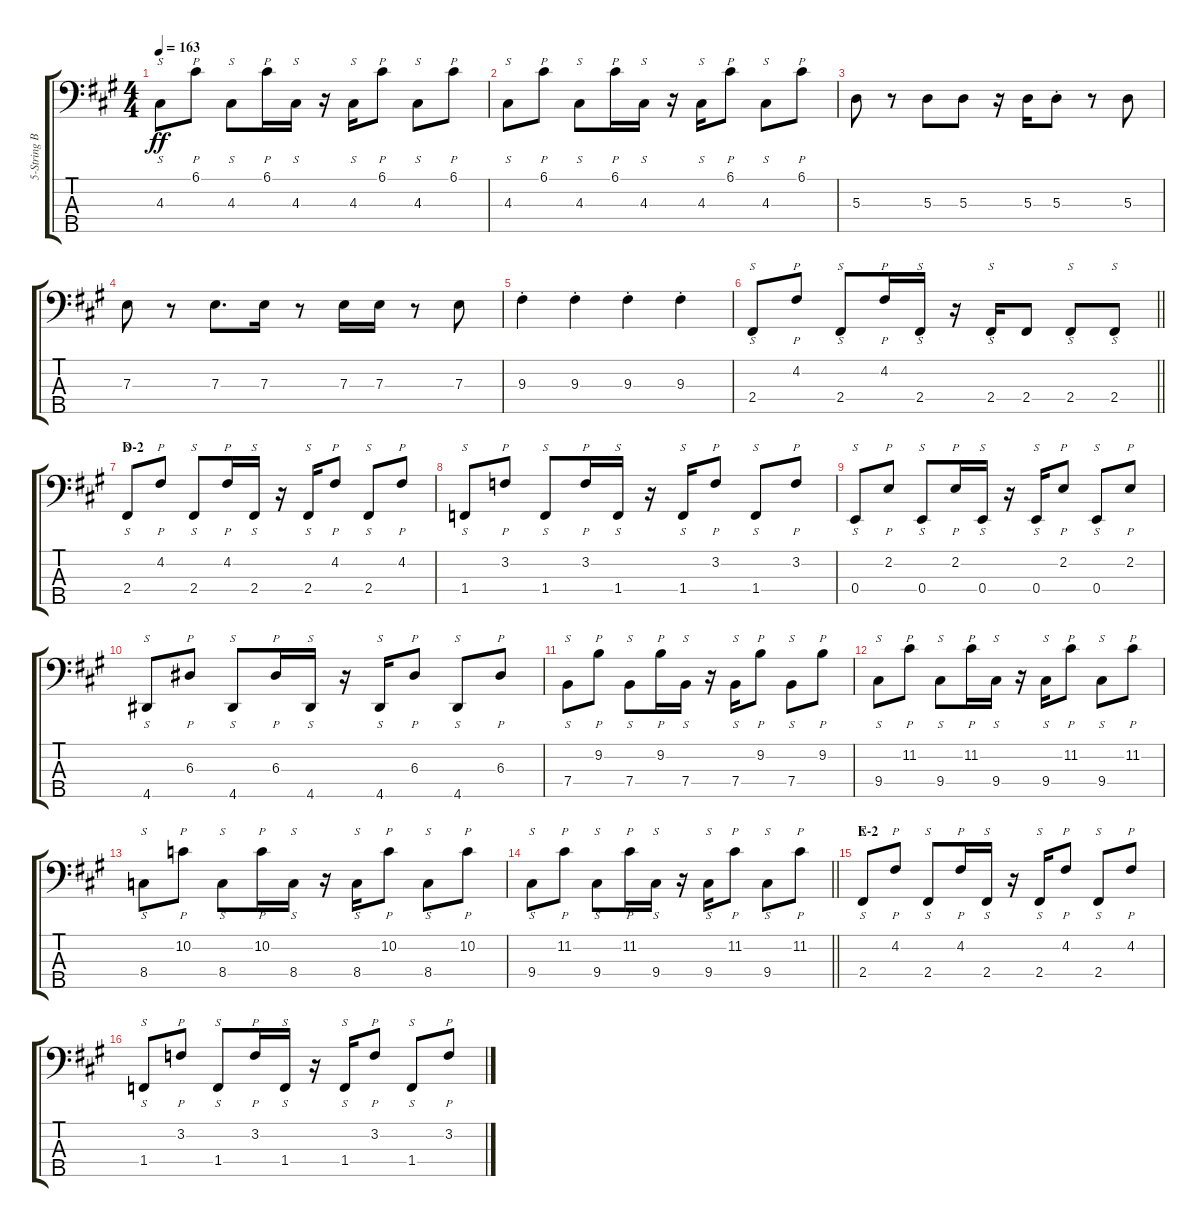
\track ("5-String Bass" "5-String B") {instrument slapbass1}
\staff {score tabs}
\tuning (G2 D2 A1 E1 B0) {hide}
\ts (4 4)
\tempo 163
\clef f4
\ks a
4.3.8{s dy ff} 6.1.8{p} 4.3.8{s} 6.1.16{p} 4.3.16{s} r.16 4.3.16{s} 6.1.8{p} 4.3.8{s} 6.1.8{p} |
4.3.8{s} 6.1.8{p} 4.3.8{s} 6.1.16{p} 4.3.16{s} r.16 4.3.16{s} 6.1.8{p} 4.3.8{s} 6.1.8{p} |
5.3.8 r.8 5.3.8 5.3.8 r.16 5.3.16 5.3{st}.8 r.8 5.3.8 |
7.3.8 r.8 7.3.8{d} 7.3.16 r.8 7.3.16 7.3.16 r.8 7.3.8 |
9.3{st}.4 9.3{st}.4 9.3{st}.4 9.3{st}.4 |
\barLineRight lightlight
2.4.8{s} 4.2.8{p} 2.4.8{s} 4.2.16{p} 2.4.16{s} r.16 2.4.16{s} 2.4.8 2.4.8{s} 2.4.8{s} |
\section ("" "D-2")
2.4.8{s} 4.2.8{p} 2.4.8{s} 4.2.16{p} 2.4.16{s} r.16 2.4.16{s} 4.2.8{p} 2.4.8{s} 4.2.8{p} |
1.4.8{s} 3.2.8{p} 1.4.8{s} 3.2.16{p} 1.4.16{s} r.16 1.4.16{s} 3.2.8{p} 1.4.8{s} 3.2.8{p} |
0.4.8{s} 2.2.8{p} 0.4.8{s} 2.2.16{p} 0.4.16{s} r.16 0.4.16{s} 2.2.8{p} 0.4.8{s} 2.2.8{p} |
4.5.8{s} 6.3.8{p} 4.5.8{s} 6.3.16{p} 4.5.16{s} r.16 4.5.16{s} 6.3.8{p} 4.5.8{s} 6.3.8{p} |
7.4.8{s} 9.2.8{p} 7.4.8{s} 9.2.16{p} 7.4.16{s} r.16 7.4.16{s} 9.2.8{p} 7.4.8{s} 9.2.8{p} |
9.4.8{s} 11.2.8{p} 9.4.8{s} 11.2.16{p} 9.4.16{s} r.16 9.4.16{s} 11.2.8{p} 9.4.8{s} 11.2.8{p} |
8.4.8{s} 10.2.8{p} 8.4.8{s} 10.2.16{p} 8.4.16{s} r.16 8.4.16{s} 10.2.8{p} 8.4.8{s} 10.2.8{p} |
\barLineRight lightlight
9.4.8{s} 11.2.8{p} 9.4.8{s} 11.2.16{p} 9.4.16{s} r.16 9.4.16{s} 11.2.8{p} 9.4.8{s} 11.2.8{p} |
\section ("" "E-2")
2.4.8{s} 4.2.8{p} 2.4.8{s} 4.2.16{p} 2.4.16{s} r.16 2.4.16{s} 4.2.8{p} 2.4.8{s} 4.2.8{p} |
1.4.8{s} 3.2.8{p} 1.4.8{s} 3.2.16{p} 1.4.16{s} r.16 1.4.16{s} 3.2.8{p} 1.4.8{s} 3.2.8{p}
